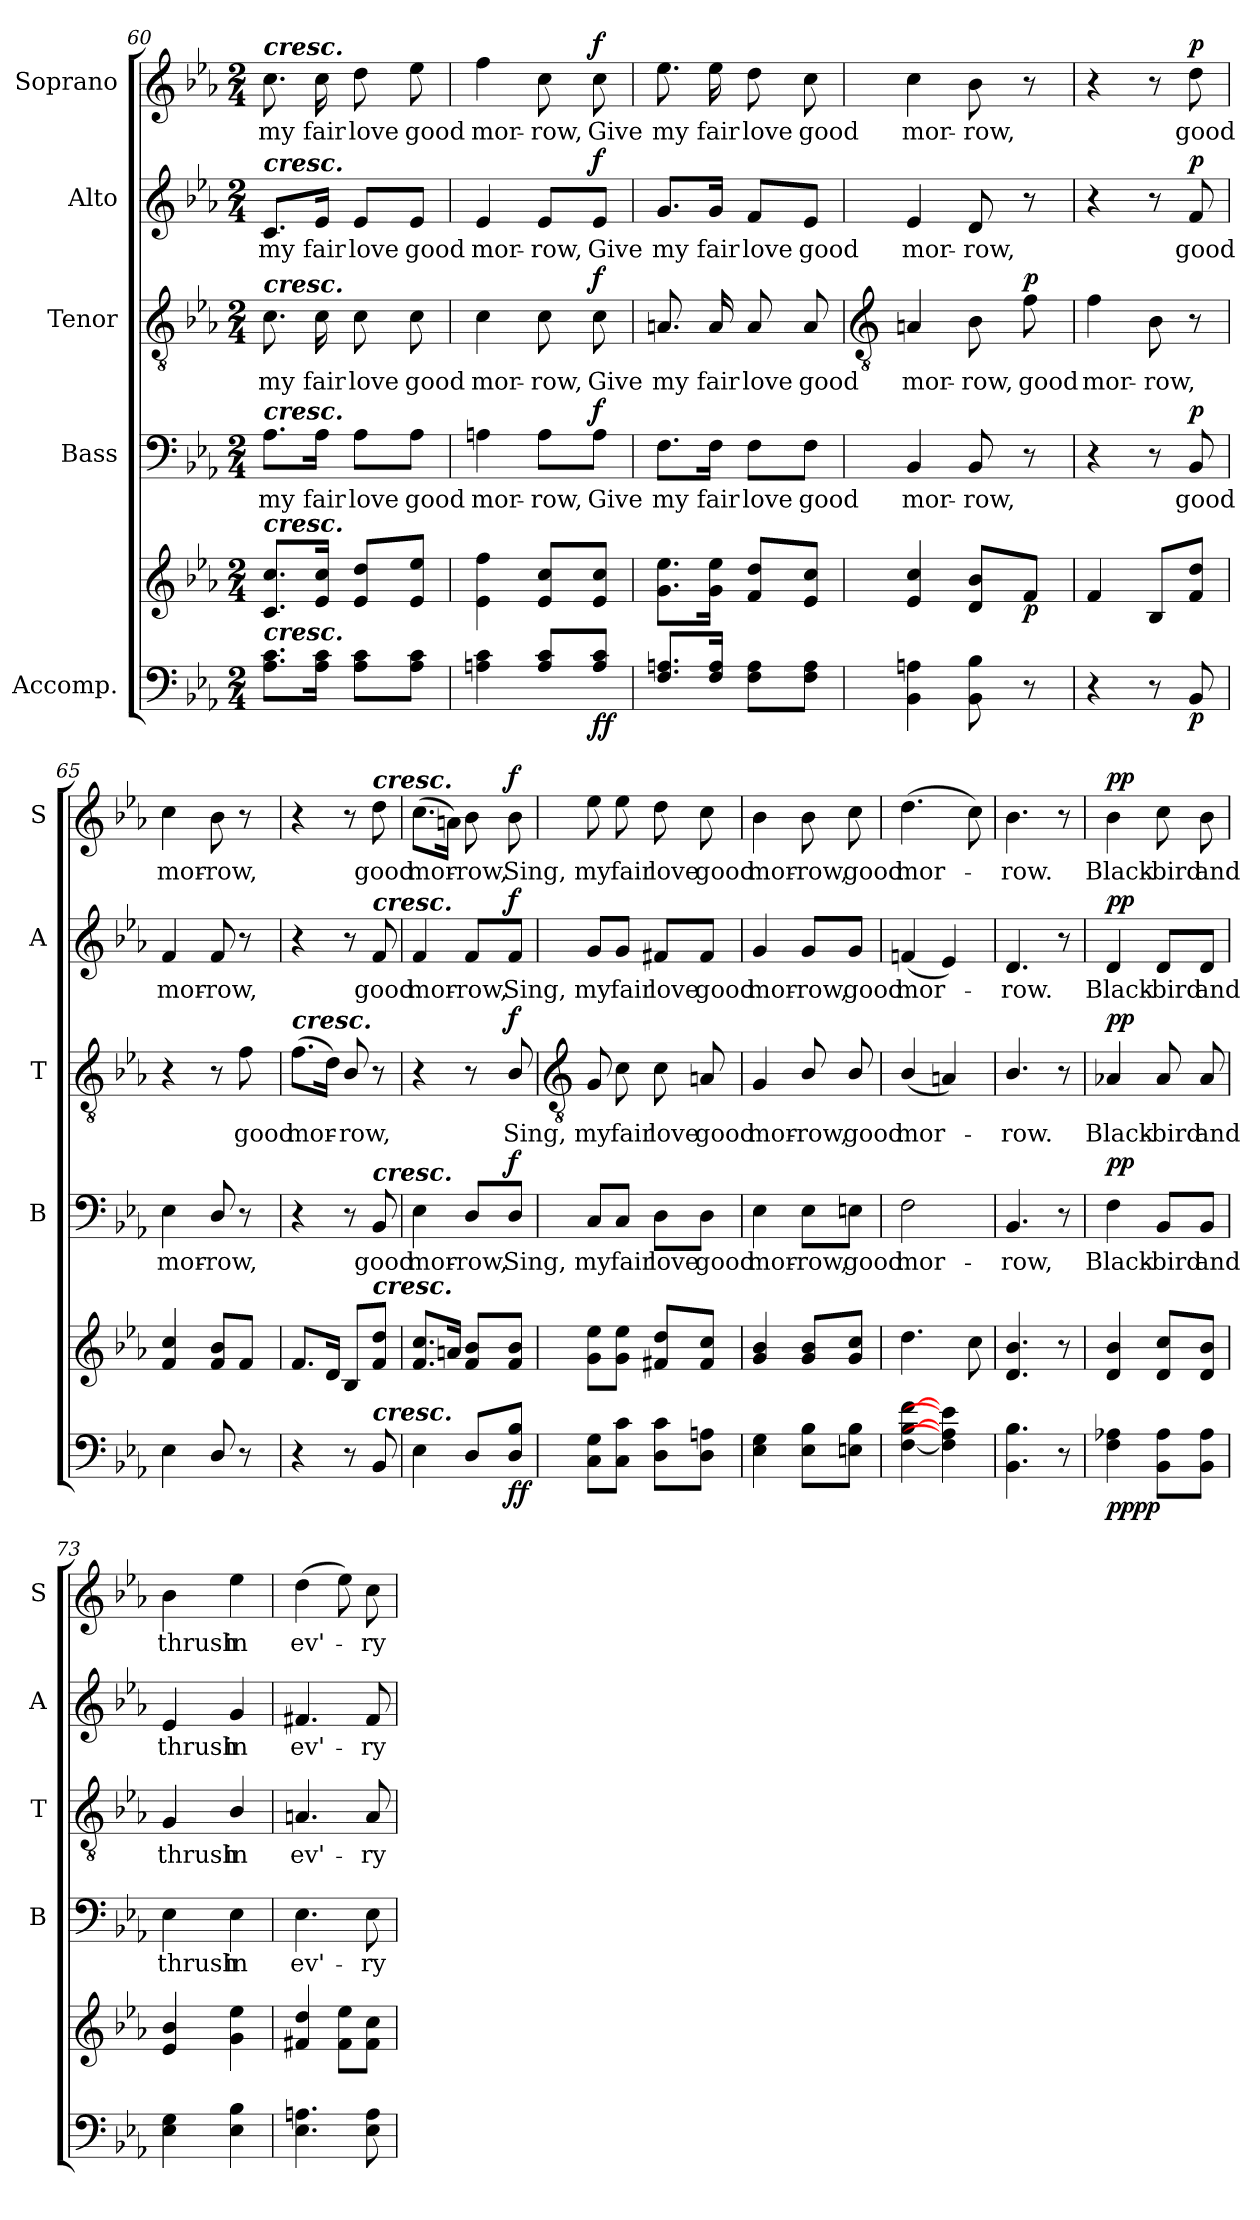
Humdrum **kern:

**kern	**kern	**dynam	**kern	**text	**dynam	**kern	**text	**dynam	**kern	**text	**dynam	**kern	**text	**dynam
*part5	*part5	*part5	*part4	*part4	*part4	*part3	*part3	*part3	*part2	*part2	*part2	*part1	*part1	*part1
*staff6	*staff5	*staff5/6	*staff4	*staff4	*staff4	*staff3	*staff3	*staff3	*staff2	*staff2	*staff2	*staff1	*staff1	*staff1
*I"Accomp.	*	*	*I"Bass	*	*	*I"Tenor	*	*	*I"Alto	*	*	*I"Soprano	*	*
*	*	*	*I'B	*	*	*I'T	*	*	*I'A	*	*	*I'S	*	*
*clefF4	*clefG2	*	*clefF4	*	*	*clefGv2	*	*	*clefG2	*	*	*clefG2	*	*
*k[b-e-a-]	*k[b-e-a-]	*	*k[b-e-a-]	*	*	*k[b-e-a-]	*	*	*k[b-e-a-]	*	*	*k[b-e-a-]	*	*
*E-:	*E-:	*	*E-:	*	*	*E-:	*	*	*E-:	*	*	*E-:	*	*
*M2/4	*M2/4	*	*M2/4	*	*	*M2/4	*	*	*M2/4	*	*	*M2/4	*	*
=60	=60	=60	=60	=60	=60	=60	=60	=60	=60	=60	=60	=60	=60	=60
!	!	!	!	!	!	!	!	!	!	!	!	!LO:TX:a:Bi:t=cresc.	!	!
!	!	!	!	!	!	!	!	!	!LO:TX:a:Bi:t=cresc.	!	!	!	!	!
!	!	!	!	!	!	!LO:TX:a:Bi:t=cresc.	!	!	!	!	!	!	!	!
!	!	!	!LO:TX:a:Bi:t=cresc.	!	!	!	!	!	!	!	!	!	!	!
!	!LO:TX:a:Bi:t=cresc.	!	!	!	!	!	!	!	!	!	!	!	!	!
!LO:TX:a:Bi:t=cresc.	!	!	!	!	!	!	!	!	!	!	!	!	!	!
!	!	!	!	!LO:LY:b	!	!	!LO:LY:b	!	!	!LO:LY:b	!	!	!LO:LY:b	!
8.A- 8.cL	8.c 8.ccL	.	8.A-\L	my	.	8.c	my	.	8.c/L	my	.	8.cc	my	.
!	!	!	!	!LO:LY:b	!	!	!LO:LY:b	!	!	!LO:LY:b	!	!	!LO:LY:b	!
16A- 16cJ	16e- 16ccJ	.	16A-\Jk	fair	.	16c	fair	.	16e-/Jk	fair	.	16cc	fair	.
!	!	!	!	!LO:LY:b	!	!	!LO:LY:b	!	!	!LO:LY:b	!	!	!LO:LY:b	!
8A- 8cL	8e- 8ddL	.	8A-\L	love	.	8c	love	.	8e-/L	love	.	8dd	love	.
!	!	!	!	!LO:LY:b	!	!	!LO:LY:b	!	!	!LO:LY:b	!	!	!LO:LY:b	!
8A- 8cJ	8e- 8ee-J	.	8A-\J	good	.	8c	good	.	8e-/J	good	.	8ee-	good	.
=61	=61	=61	=61	=61	=61	=61	=61	=61	=61	=61	=61	=61	=61	=61
!	!	!	!	!LO:LY:b	!	!	!LO:LY:b	!	!	!LO:LY:b	!	!	!LO:LY:b	!
4An 4c	4e- 4ff	.	4An	mor-	.	4c	mor-	.	4e-	mor-	.	4ff	mor-	.
!	!	!	!	!LO:LY:b	!	!	!LO:LY:b	!	!	!LO:LY:b	!	!	!LO:LY:b	!
8A/ 8c/L	8e- 8ccL	.	8A\L	-row,	.	8c	-row,	.	8e-/L	-row,	.	8cc	-row,	.
!	!	!LO:DY:b=2	!	!LO:LY:b	!	!	!LO:LY:b	!	!	!LO:LY:b	!	!	!LO:LY:b	!
!	!	!LO:DY:n=1:b	!	!	!LO:DY:b	!	!	!LO:DY:b	!	!	!LO:DY:b	!	!	!LO:DY:b
8A\ 8c\J	8e- 8ccJ	f f	8A\J	Give	f	8c	Give	f	8e-/J	Give	f	8cc	Give	f
=62	=62	=62	=62	=62	=62	=62	=62	=62	=62	=62	=62	=62	=62	=62
!	!	!	!	!LO:LY:b	!	!	!LO:LY:b	!	!	!LO:LY:b	!	!	!LO:LY:b	!
8.F\ 8.An\L	8.g 8.ee-L	.	8.F\L	my	.	8.An	my	.	8.g/L	my	.	8.ee-	my	.
!	!	!	!	!LO:LY:b	!	!	!LO:LY:b	!	!	!LO:LY:b	!	!	!LO:LY:b	!
16F/ 16A/J	16g 16ee-J	.	16F\Jk	fair	.	16A	fair	.	16g/Jk	fair	.	16ee-	fair	.
!	!	!	!	!LO:LY:b	!	!	!LO:LY:b	!	!	!LO:LY:b	!	!	!LO:LY:b	!
8F 8AL	8f 8ddL	.	8F\L	love	.	8A	love	.	8f/L	love	.	8dd	love	.
!	!	!	!	!LO:LY:b	!	!	!LO:LY:b	!	!	!LO:LY:b	!	!	!LO:LY:b	!
8F 8AJ	8e- 8ccJ	.	8F\J	good	.	8A	good	.	8e-/J	good	.	8cc	good	.
!!LO:LB:g=z
=63	=63	=63	=63	=63	=63	=63	=63	=63	=63	=63	=63	=63	=63	=63
*	*	*	*	*	*	*clefGv2	*	*	*	*	*	*	*	*
!	!	!	!	!LO:LY:b	!	!	!LO:LY:b	!	!	!LO:LY:b	!	!	!LO:LY:b	!
4BB- 4An	4e- 4cc	.	4BB-	mor-	.	4An	mor-	.	4e-	mor-	.	4cc	mor-	.
!	!	!	!	!LO:LY:b	!	!	!LO:LY:b	!	!	!LO:LY:b	!	!	!LO:LY:b	!
8BB- 8B-	8d 8b-L	.	8BB-	-row,	.	8B-	-row,	.	8d	-row,	.	8b-	-row,	.
!	!	!LO:DY:b	!	!	!	!	!LO:LY:b	!LO:DY:b	!	!	!	!	!	!
8r	8fJ	p	8r	.	.	8f	good	p	8r	.	.	8r	.	.
=64	=64	=64	=64	=64	=64	=64	=64	=64	=64	=64	=64	=64	=64	=64
!	!	!	!	!	!	!	!LO:LY:b	!	!	!	!	!	!	!
4r	4f	.	4r	.	.	4f	mor-	.	4r	.	.	4r	.	.
!	!	!	!	!	!	!	!LO:LY:b	!	!	!	!	!	!	!
8r	8B-L	.	8r	.	.	8B-	-row,	.	8r	.	.	8r	.	.
!	!	!LO:DY:b=2	!	!LO:LY:b	!LO:DY:b	!	!	!	!	!LO:LY:b	!LO:DY:b	!	!LO:LY:b	!LO:DY:b
8BB-	8f 8ddJ	p	8BB-	good	p	8r	.	.	8f	good	p	8dd	good	p
=65	=65	=65	=65	=65	=65	=65	=65	=65	=65	=65	=65	=65	=65	=65
!	!	!	!	!LO:LY:b	!	!	!	!	!	!LO:LY:b	!	!	!LO:LY:b	!
4E-	4f 4cc	.	4E-	mor-	.	4r	.	.	4f	mor-	.	4cc	mor-	.
!	!	!	!	!LO:LY:b	!	!	!	!	!	!LO:LY:b	!	!	!LO:LY:b	!
8D/	8f 8b-L	.	8D/	-row,	.	8r	.	.	8f	-row,	.	8b-	-row,	.
!	!	!	!	!	!	!	!LO:LY:b	!	!	!	!	!	!	!
8r	8fJ	.	8r	.	.	8f	good	.	8r	.	.	8r	.	.
=66	=66	=66	=66	=66	=66	=66	=66	=66	=66	=66	=66	=66	=66	=66
!	!	!	!	!	!	!LO:TX:a:Bi:t=cresc.	!	!	!	!	!	!	!	!
!	!	!	!	!	!	!	!LO:LY:b	!	!	!	!	!	!	!
4r	8.fL	.	4r	.	.	(>8.fL	mor-	.	4r	.	.	4r	.	.
.	16dJ	.	.	.	.	16dJ)	.	.	.	.	.	.	.	.
!	!	!	!	!	!	!	!LO:LY:b	!	!	!	!	!	!	!
8r	8B-L	.	8r	.	.	8B-/	row,	.	8r	.	.	8r	.	.
!	!	!	!	!	!	!	!	!	!	!	!	!LO:TX:a:Bi:t=cresc.	!	!
!	!	!	!	!	!	!	!	!	!LO:TX:a:Bi:t=cresc.	!	!	!	!	!
!	!	!	!LO:TX:a:Bi:t=cresc.	!	!	!	!	!	!	!	!	!	!	!
!	!LO:TX:a:Bi:t=cresc.	!	!	!	!	!	!	!	!	!	!	!	!	!
!LO:TX:a:Bi:t=cresc.	!	!	!	!	!	!	!	!	!	!	!	!	!	!
!	!	!	!	!LO:LY:b	!	!	!	!	!	!LO:LY:b	!	!	!LO:LY:b	!
8BB-	8f 8ddJ	.	8BB-	good	.	8r	.	.	8f	good	.	8dd	good	.
=67	=67	=67	=67	=67	=67	=67	=67	=67	=67	=67	=67	=67	=67	=67
!	!	!	!	!LO:LY:b	!	!	!	!	!	!LO:LY:b	!	!	!LO:LY:b	!
4E-	8.f 8.ccL	.	4E-	mor-	.	4r	.	.	4f	mor-	.	(>8.ccL	mor-	.
.	16anJ	.	.	.	.	.	.	.	.	.	.	16anJ)	.	.
!	!	!	!	!LO:LY:b	!	!	!	!	!	!LO:LY:b	!	!	!LO:LY:b	!
8D\L	8f 8b-L	.	8D/L	-row,	.	8r	.	.	8f/L	-row,	.	8b-	row,	.
!	!	!LO:DY:b=2	!	!LO:LY:b	!	!	!LO:LY:b	!	!	!LO:LY:b	!	!	!LO:LY:b	!
!	!	!LO:DY:n=1:b	!	!	!LO:DY:b	!	!	!LO:DY:b	!	!	!LO:DY:b	!	!	!LO:DY:b
8D/ 8B-/J	8f 8b-J	f f	8D/J	Sing,	f	8B-/	Sing,	f	8f/J	Sing,	f	8b-	Sing,	f
!!LO:LB:g=z
=68	=68	=68	=68	=68	=68	=68	=68	=68	=68	=68	=68	=68	=68	=68
*	*	*	*	*	*	*clefGv2	*	*	*	*	*	*	*	*
!	!	!	!	!LO:LY:b	!	!	!LO:LY:b	!	!	!LO:LY:b	!	!	!LO:LY:b	!
8C 8GL	8g 8ee-L	.	8C/L	my	.	8G	my	.	8g/L	my	.	8ee-	my	.
!	!	!	!	!LO:LY:b	!	!	!LO:LY:b	!	!	!LO:LY:b	!	!	!LO:LY:b	!
8C 8cJ	8g 8ee-J	.	8C/J	fair	.	8c	fair	.	8g/J	fair	.	8ee-	fair	.
!	!	!	!	!LO:LY:b	!	!	!LO:LY:b	!	!	!LO:LY:b	!	!	!LO:LY:b	!
8D 8cL	8f#X 8ddL	.	8D\L	love	.	8c	love	.	8f#X/L	love	.	8dd	love	.
!	!	!	!	!LO:LY:b	!	!	!LO:LY:b	!	!	!LO:LY:b	!	!	!LO:LY:b	!
8D 8AnJ	8f# 8ccJ	.	8D\J	good	.	8An	good	.	8f#/J	good	.	8cc	good	.
=69	=69	=69	=69	=69	=69	=69	=69	=69	=69	=69	=69	=69	=69	=69
!	!	!	!	!LO:LY:b	!	!	!LO:LY:b	!	!	!LO:LY:b	!	!	!LO:LY:b	!
4E- 4G	4g 4b-	.	4E-	mor-	.	4G	mor-	.	4g	mor-	.	4b-	mor-	.
!	!	!	!	!LO:LY:b	!	!	!LO:LY:b	!	!	!LO:LY:b	!	!	!LO:LY:b	!
8E- 8B-L	8g 8b-L	.	8E-\L	-row,	.	8B-/	-row,	.	8g/L	-row,	.	8b-	-row,	.
!	!	!	!	!LO:LY:b	!	!	!LO:LY:b	!	!	!LO:LY:b	!	!	!LO:LY:b	!
8En 8B-J	8g 8ccJ	.	8En\J	good	.	8B-/	good	.	8g/J	good	.	8cc	good	.
=70	=70	=70	=70	=70	=70	=70	=70	=70	=70	=70	=70	=70	=70	=70
!	!	!	!	!LO:LY:b	!	!	!LO:LY:b	!	!	!LO:LY:b	!	!	!LO:LY:b	!
[4F [4B- [4f	4.dd	.	2F	mor-	.	(<4B-/	mor-	.	(<4fn	mor-	.	(>4.dd	mor-	.
4F] 4A] 4e-]	.	.	.	.	.	4An)	.	.	4e-)	.	.	.	.	.
.	8cc	.	.	.	.	.	.	.	.	.	.	8cc)	.	.
=71	=71	=71	=71	=71	=71	=71	=71	=71	=71	=71	=71	=71	=71	=71
!	!	!	!	!LO:LY:b	!	!	!LO:LY:b	!	!	!LO:LY:b	!	!	!LO:LY:b	!
4.BB- 4.B-	4.d 4.b-	.	4.BB-	-row,	.	4.B-/	row.	.	4.d	row.	.	4.b-	row.	.
8r	8r	.	8r	.	.	8r	.	.	8r	.	.	8r	.	.
=72	=72	=72	=72	=72	=72	=72	=72	=72	=72	=72	=72	=72	=72	=72
!	!	!LO:DY:b=2	!	!LO:LY:b	!	!	!LO:LY:b	!	!	!LO:LY:b	!	!	!LO:LY:b	!
!	!	!LO:DY:n=1:b	!	!	!LO:DY:b	!	!	!LO:DY:b	!	!	!LO:DY:b	!	!	!LO:DY:b
4F 4A-X	4d 4b-	pp pp	4F	Black-	pp	4A-X	Black-	pp	4d	Black-	pp	4b-	Black-	pp
!	!	!	!	!LO:LY:b	!	!	!LO:LY:b	!	!	!LO:LY:b	!	!	!LO:LY:b	!
8BB- 8A-L	8d 8ccL	.	8BB-/L	-bird	.	8A-	-bird	.	8d/L	-bird	.	8cc	-bird	.
!	!	!	!	!LO:LY:b	!	!	!LO:LY:b	!	!	!LO:LY:b	!	!	!LO:LY:b	!
8BB- 8A-J	8d 8b-J	.	8BB-/J	and	.	8A-	and	.	8d/J	and	.	8b-	and	.
=73	=73	=73	=73	=73	=73	=73	=73	=73	=73	=73	=73	=73	=73	=73
!	!	!	!	!LO:LY:b	!	!	!LO:LY:b	!	!	!LO:LY:b	!	!	!LO:LY:b	!
4E- 4G	4e- 4b-	.	4E-	thrush	.	4G	thrush	.	4e-	thrush	.	4b-	thrush	.
!	!	!	!	!LO:LY:b	!	!	!LO:LY:b	!	!	!LO:LY:b	!	!	!LO:LY:b	!
4E- 4B-	4g 4ee-	.	4E-	in	.	4B-/	in	.	4g	in	.	4ee-	in	.
=74	=74	=74	=74	=74	=74	=74	=74	=74	=74	=74	=74	=74	=74	=74
!	!	!	!	!LO:LY:b	!	!	!LO:LY:b	!	!	!LO:LY:b	!	!	!LO:LY:b	!
4.E- 4.An	4f#X 4dd	.	4.E-	ev'-	.	4.An	ev'-	.	4.f#X	ev'-	.	(>4dd	ev'-	.
.	8f# 8ee-L	.	.	.	.	.	.	.	.	.	.	8ee-)	.	.
!	!	!	!	!LO:LY:b	!	!	!LO:LY:b	!	!	!LO:LY:b	!	!	!LO:LY:b	!
8E- 8A	8f# 8ccJ	.	8E-	-ry	.	8A	-ry	.	8f#	-ry	.	8cc	ry	.
=	=	=	=	=	=	=	=	=	=	=	=	=	=	=
*-	*-	*-	*-	*-	*-	*-	*-	*-	*-	*-	*-	*-	*-	*-
